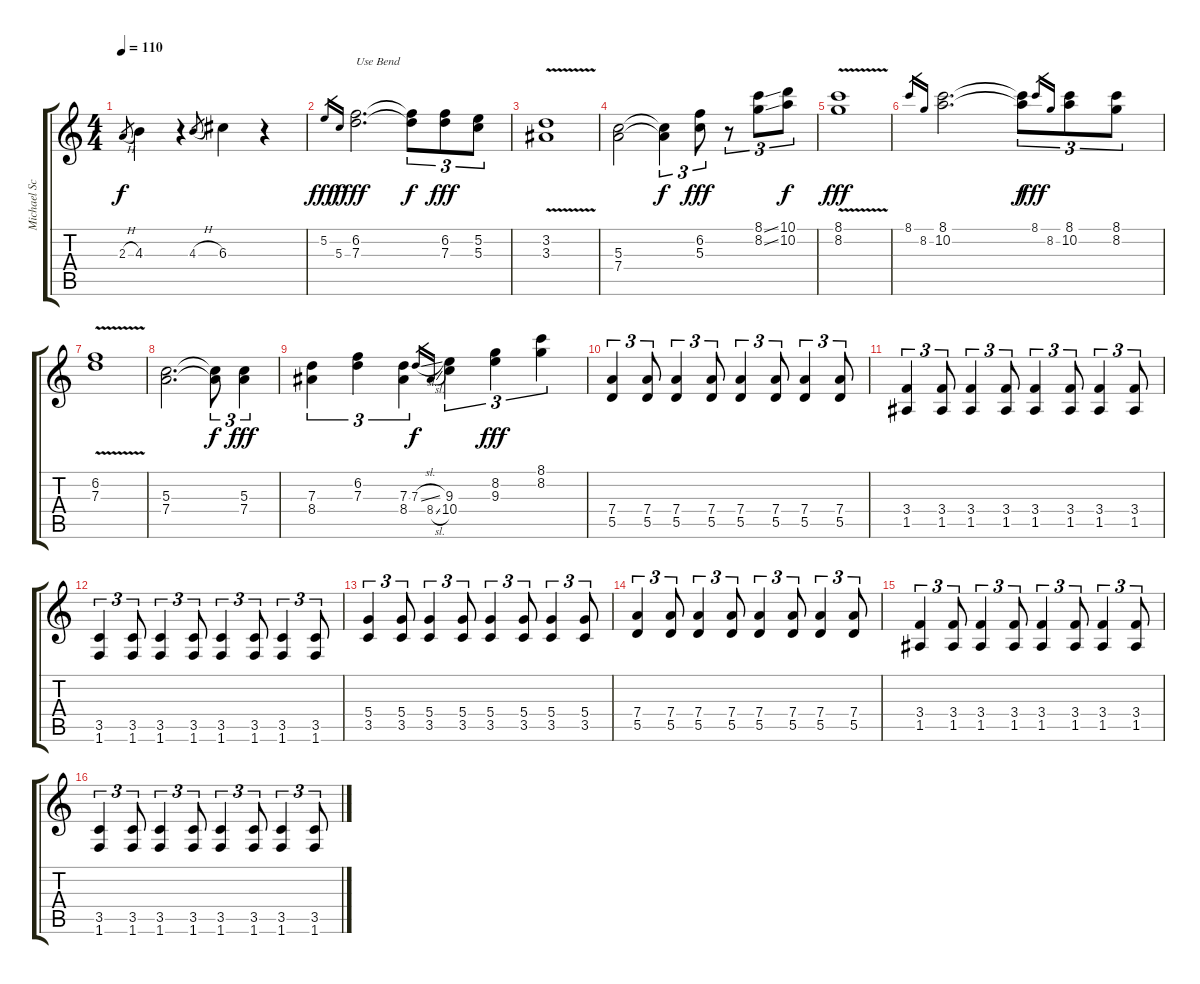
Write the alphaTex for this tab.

\track ("Michael Schenker" "Michael Sc") {instrument distortionguitar}
\staff {score tabs}
\tuning (E4 B3 G3 D3 A2 E2) {hide}
\ts (4 4)
\tempo 110
\clef g2
\ks c
2.3{h}.8{gr dy f} 4.3.4 r.4 4.3{h}.8{gr} 6.3.4{balance 8} r.4 |
5.2.16{gr dy fff} 5.3.16{gr dy f} (6.2 7.3).2{d txt "Use Bend " dy fff} (6.2{t} 7.3{t}).8{tu (3 2) dy f} (6.2 7.3).8{tu (3 2) dy fff} (5.2 5.3).8{tu (3 2)} |
(3.2{v} 3.3{v}).1 |
(5.3 7.4).2 (5.3{t} 7.4{t}).4{tu (3 2) dy f} (6.2 5.3).8{tu (3 2) dy fff} r.8{tu (3 2)} (8.1{ss} 8.2{ss}).8{tu (3 2)} (10.1 10.2).8{tu (3 2) dy f} |
(8.1{v} 8.2{v}).1{dy fff} |
8.1.16{gr} 8.2.16{gr} (8.1 10.2).2{d} (8.1{t} 10.2{t}).8{tu (3 2) dy f} 8.1.16{gr dy fff} 8.2.16{gr} (8.1 10.2).8{tu (3 2)} (8.1 8.2).8{tu (3 2)} |
(6.2{v} 7.3{v}).1 |
(5.3 7.4).2{d} (5.3{t} 7.4{t}).8{tu (3 2) dy f} (5.3 7.4).4{tu (3 2) dy fff} |
(7.3 8.4).4{tu (3 2)} (6.2 7.3).4{tu (3 2)} (7.3 8.4).4{tu (3 2)} 7.3{sl}.16{gr dy f} 8.4{sl}.16{gr} (9.3 10.4).4{tu (3 2)} (8.2 9.3).4{tu (3 2) dy fff} (8.1 8.2).4{tu (3 2)} |
(7.4 5.5).4{tu (3 2)} (7.4 5.5).8{tu (3 2)} (7.4 5.5).4{tu (3 2)} (7.4 5.5).8{tu (3 2)} (7.4 5.5).4{tu (3 2)} (7.4 5.5).8{tu (3 2)} (7.4 5.5).4{tu (3 2)} (7.4 5.5).8{tu (3 2)} |
(3.4 1.5).4{tu (3 2)} (3.4 1.5).8{tu (3 2)} (3.4 1.5).4{tu (3 2)} (3.4 1.5).8{tu (3 2)} (3.4 1.5).4{tu (3 2)} (3.4 1.5).8{tu (3 2)} (3.4 1.5).4{tu (3 2)} (3.4 1.5).8{tu (3 2)} |
(3.5 1.6).4{tu (3 2)} (3.5 1.6).8{tu (3 2)} (3.5 1.6).4{tu (3 2)} (3.5 1.6).8{tu (3 2)} (3.5 1.6).4{tu (3 2)} (3.5 1.6).8{tu (3 2)} (3.5 1.6).4{tu (3 2)} (3.5 1.6).8{tu (3 2)} |
(5.4 3.5).4{tu (3 2)} (5.4 3.5).8{tu (3 2)} (5.4 3.5).4{tu (3 2)} (5.4 3.5).8{tu (3 2)} (5.4 3.5).4{tu (3 2)} (5.4 3.5).8{tu (3 2)} (5.4 3.5).4{tu (3 2)} (5.4 3.5).8{tu (3 2)} |
(7.4 5.5).4{tu (3 2)} (7.4 5.5).8{tu (3 2)} (7.4 5.5).4{tu (3 2)} (7.4 5.5).8{tu (3 2)} (7.4 5.5).4{tu (3 2)} (7.4 5.5).8{tu (3 2)} (7.4 5.5).4{tu (3 2)} (7.4 5.5).8{tu (3 2)} |
(3.4 1.5).4{tu (3 2)} (3.4 1.5).8{tu (3 2)} (3.4 1.5).4{tu (3 2)} (3.4 1.5).8{tu (3 2)} (3.4 1.5).4{tu (3 2)} (3.4 1.5).8{tu (3 2)} (3.4 1.5).4{tu (3 2)} (3.4 1.5).8{tu (3 2)} |
(3.5 1.6).4{tu (3 2)} (3.5 1.6).8{tu (3 2)} (3.5 1.6).4{tu (3 2)} (3.5 1.6).8{tu (3 2)} (3.5 1.6).4{tu (3 2)} (3.5 1.6).8{tu (3 2)} (3.5 1.6).4{tu (3 2)} (3.5 1.6).8{tu (3 2)}
